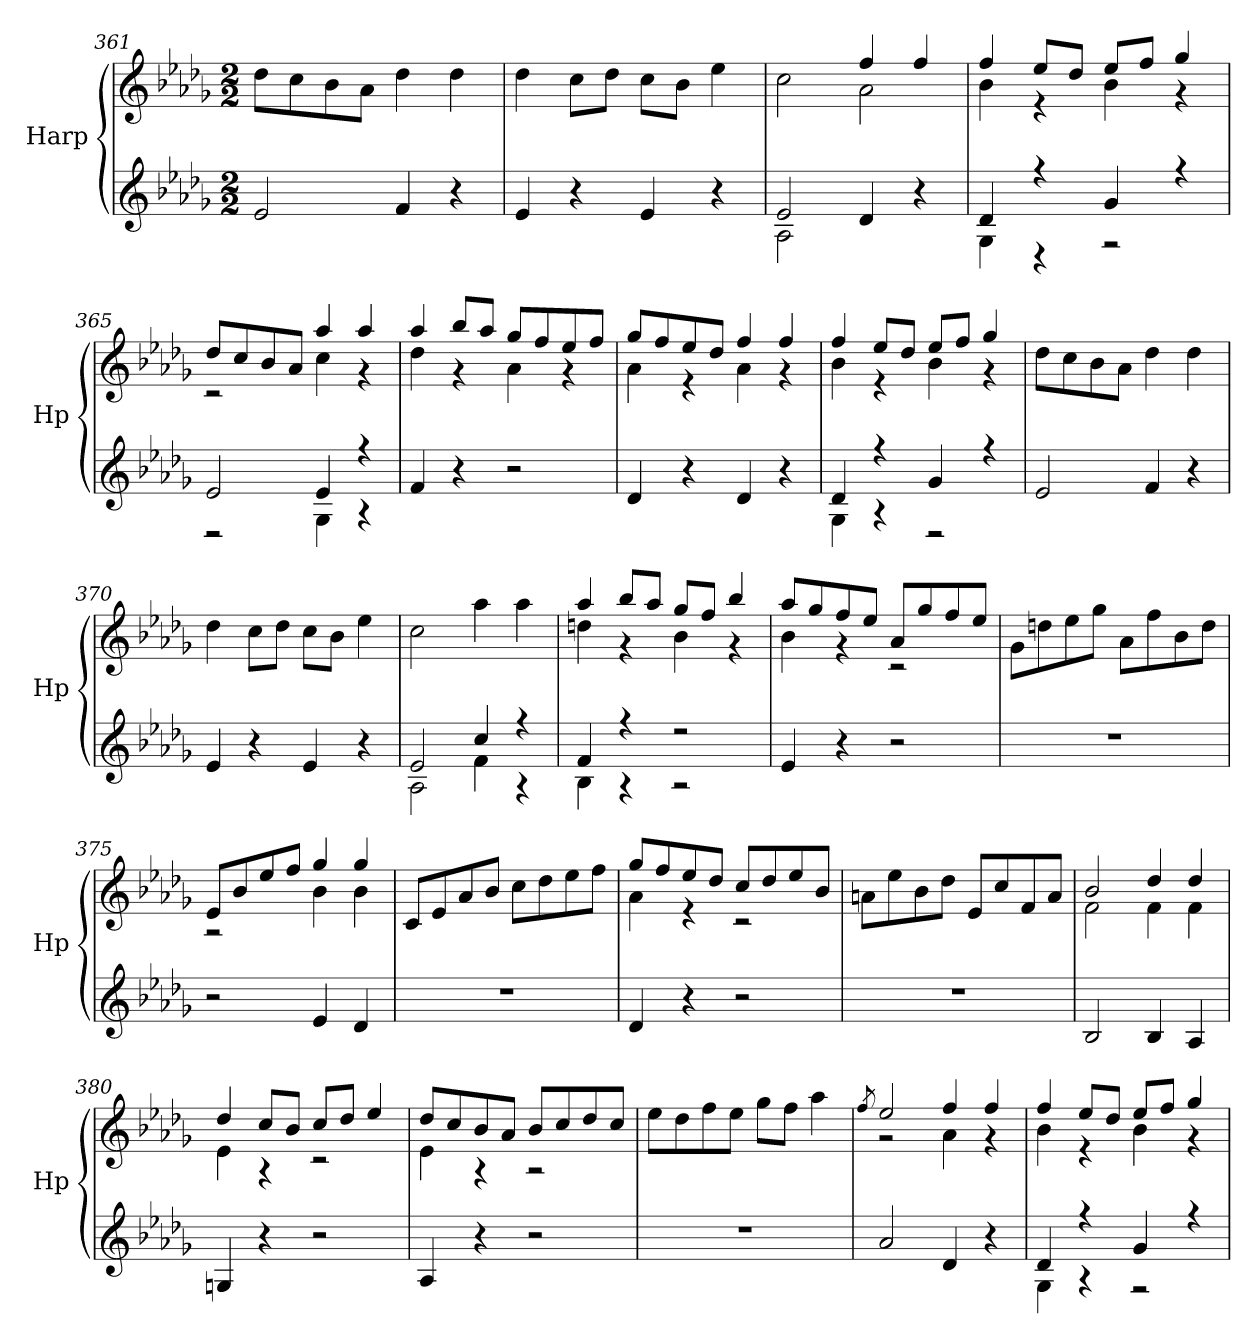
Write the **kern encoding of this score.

**kern	**kern
*part1	*part1
*staff2	*staff1
*I"Harp	*
*I'Hp	*
!!LO:PB:g=z
*clefG2	*clefG2
*k[b-e-a-d-g-]	*k[b-e-a-d-g-]
*M2/2	*M2/2
=361	=361
2e-/	8dd-\L
.	8cc\
.	8b-\
.	8a-\J
4f/	4dd-\
4r	4dd-\
=362	=362
4e-/	4dd-\
4r	8cc\L
.	8dd-\J
4e-/	8cc\L
.	8b-\J
4r	4ee-\
=363	=363
*^	*^
2e-/	2A-\	2cc\	2ryy
4d-/	2ryy	4ff/	2a-\
4r	.	4ff/	.
=364	=364	=364	=364
4d-/	4G-\	4ff/	4b-\
4r	4rD	8ee-/L	4r
.	.	8dd-/J	.
4g-/	2rF	8ee-/L	4b-\
.	.	8ff/J	.
4r	.	4gg-/	4r
=365	=365	=365	=365
2e-/	2rD	8dd-/L	2rc
.	.	8cc/	.
.	.	8b-/	.
.	.	8a-/J	.
4e-/	4G-\	4aa-/	4cc\
4r	4r	4aa-/	4r
*v	*v	*	*
=366	=366	=366
4f/	4aa-/	4dd-\
4r	8bb-/L	4r
.	8aa-/J	.
2r	8gg-/L	4a-\
.	8ff/	.
.	8ee-/	4r
.	8ff/J	.
!!LO:LB:g=z	!!
=367	=367	=367
4d-/	8gg-/L	4a-\
.	8ff/	.
4r	8ee-/	4r
.	8dd-/J	.
4d-/	4ff/	4a-\
4r	4ff/	4r
=368	=368	=368
*^	*	*
4d-/	4G-\	4ff/	4b-\
4r	4r	8ee-/L	4r
.	.	8dd-/J	.
4g-/	2rD	8ee-/L	4b-\
.	.	8ff/J	.
4r	.	4gg-/	4r
*v	*v	*	*
*	*v	*v
=369	=369
2e-/	8dd-\L
.	8cc\
.	8b-\
.	8a-\J
4f/	4dd-\
4r	4dd-\
=370	=370
4e-/	4dd-\
4r	8cc\L
.	8dd-\J
4e-/	8cc\L
.	8b-\J
4r	4ee-\
=371	=371
*^	*
2e-/	2A-\	2cc\
4cc/	4f\	4aa-\
4r	4rA	4aa-\
=372	=372	=372
*	*	*^
4f/	4B-\	4aa-/	4ddn\
4r	4r	8bb-/L	4r
.	.	8aa-/J	.
2r	2r	8gg-/L	4b-\
.	.	8ff/J	.
.	.	4bb-/	4r
*v	*v	*	*
!!LO:LB:g=z	!!
=373	=373	=373
4e-/	8aa-/L	4b-\
.	8gg-/	.
4r	8ff/	4r
.	8ee-/J	.
2r	8a-/L	2r
.	8gg-/	.
.	8ff/	.
.	8ee-/J	.
*	*v	*v
=374	=374
1r	8g-\L
.	8ddn\
.	8ee-\
.	8gg-\J
.	8a-\L
.	8ff\
.	8b-\
.	8dd\J
=375	=375
*	*^
2r	8e-/L	2rA
.	8b-/	.
.	8ee-/	.
.	8ff/J	.
4e-/	4gg-/	4b-\
4d-/	4gg-/	4b-\
*	*v	*v
=376	=376
1r	8c/L
.	8e-/
.	8a-/
.	8b-/J
.	8cc\L
.	8dd-\
.	8ee-\
.	8ff\J
=377	=377
*	*^
4d-/	8gg-/L	4a-\
.	8ff/	.
4r	8ee-/	4r
.	8dd-/J	.
2r	8cc/L	2r
.	8dd-/	.
.	8ee-/	.
.	8b-/J	.
*	*v	*v
!!LO:LB:g=z
=378	=378
1r	8an\L
.	8ee-\
.	8b-\
.	8dd-\J
.	8e-/L
.	8cc/
.	8f/
.	8a/J
=379	=379
*	*^
2B-/	2b-/	2f\
4B-/	4dd-/	4f\
4A-/	4dd-/	4f\
=380	=380	=380
4Gn/	4dd-/	4e-\
4r	8cc/L	4rA
.	8b-/J	.
2r	8cc/L	2r
.	8dd-/J	.
.	4ee-/	.
=381	=381	=381
4A-/	8dd-/L	4e-\
.	8cc/	.
4r	8b-/	4rA
.	8a-/J	.
2r	8b-/L	2rA
.	8cc/	.
.	8dd-/	.
.	8cc/J	.
*	*v	*v
=382	=382
1r	8ee-\L
.	8dd-\
.	8ff\
.	8ee-\J
.	8gg-\L
.	8ff\J
.	4aa-\
=383	=383
.	8qff/
*	*^
2a-/	2ee-/	2r
4d-/	4ff/	4a-\
4r	4ff/	4r
!!LO:LB:g=z	!!
=384	=384	=384
*^	*	*
4d-/	4G-\	4ff/	4b-\
4r	4r	8ee-/L	4r
.	.	8dd-/J	.
4g-/	2rF	8ee-/L	4b-\
.	.	8ff/J	.
4r	.	4gg-/	4r
*v	*v	*	*
*	*v	*v
=	=
*-	*-
